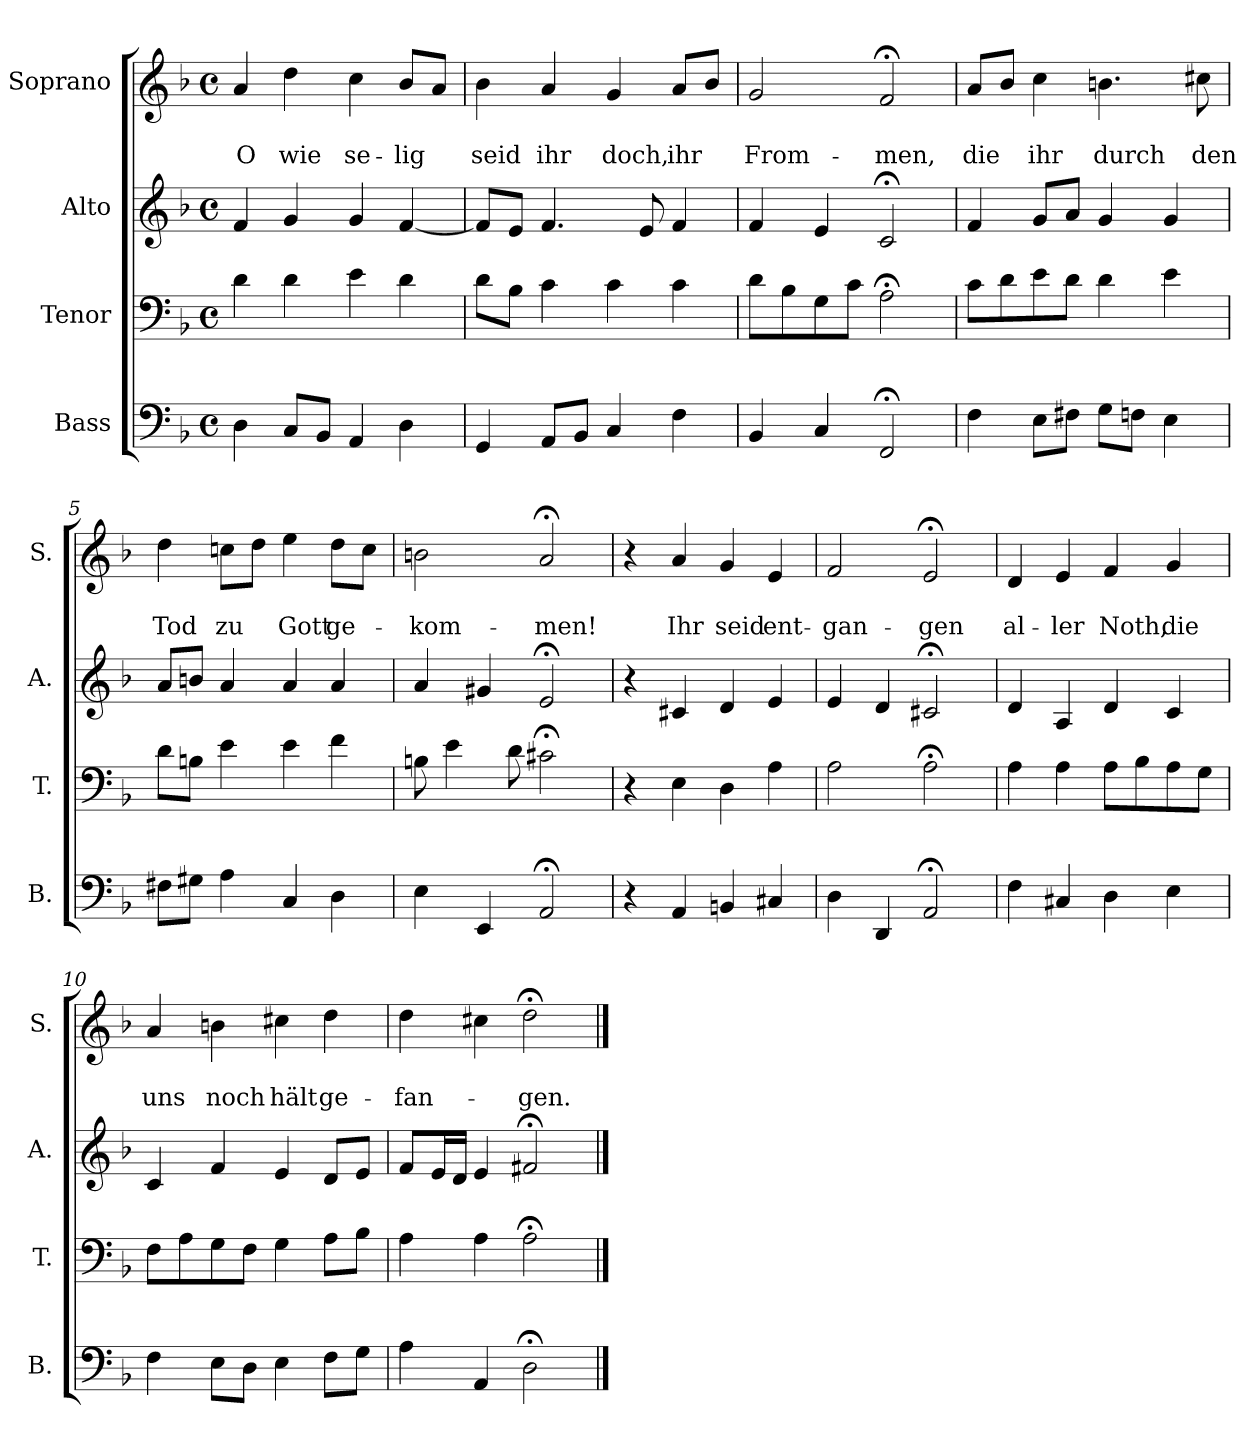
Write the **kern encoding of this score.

**kern	**kern	**kern	**kern	**text	**text
*part4	*part3	*part2	*part1	*part1	*part1
*staff4	*staff3	*staff2	*staff1	*staff1	*staff1
*I"Bass	*I"Tenor	*I"Alto	*I"Soprano	*	*
*I'B.	*I'T.	*I'A.	*I'S.	*	*
*clefF4	*clefF4	*clefG2	*clefG2	*	*
*k[b-]	*k[b-]	*k[b-]	*k[b-]	*	*
*F:	*F:	*F:	*d:	*	*
*M4/4	*M4/4	*M4/4	*M4/4	*	*
*met(c)	*met(c)	*met(c)	*met(c)	*	*
=1	=1	=1	=1	=1	=1
4D\	4d\	4f/	4a/	.	O
8C/L	4d\	4g/	4dd\	.	wie
8BB-/J	.	.	.	.	.
4AA/	4e\	4g/	4cc\	.	se-
4D\	4d\	[4f/	8b-/L	.	-lig
.	.	.	8a/J	.	.
=2	=2	=2	=2	=2	=2
4GG/	8d\L	8f/L]	4b-\	.	seid
.	8B-\J	8e/J	.	.	.
8AA/L	4c\	4.f/	4a/	.	ihr
8BB-/J	.	.	.	.	.
4C/	4c\	.	4g/	.	doch,
.	.	8e/	.	.	.
4F\	4c\	4f/	8a/L	.	ihr
.	.	.	8b-/J	.	.
=3	=3	=3	=3	=3	=3
4BB-/	8d\L	4f/	2g/	.	From-
.	8B-\	.	.	.	.
4C/	8G\	4e/	.	.	.
.	8c\J	.	.	.	.
2FF;</	2A;<\	2c;</	2f;</	.	-men,
=4	=4	=4	=4	=4	=4
4F\	8c\L	4f/	8a/L	.	die
.	8d\	.	8b-/J	.	.
8E\L	8e\	8g/L	4cc\	.	ihr
8F#X\J	8d\J	8a/J	.	.	.
8G\L	4d\	4g/	4.bn\	.	durch
8Fn\J	.	.	.	.	.
4E\	4e\	4g/	.	.	.
.	.	.	8cc#X\	.	den
=5	=5	=5	=5	=5	=5
8F#X\L	8d\L	8a/L	4dd\	.	Tod
8G#X\J	8Bn\J	8bn/J	.	.	.
4A\	4e\	4a/	8ccn\L	.	zu
.	.	.	8dd\J	.	.
4C/	4e\	4a/	4ee\	.	Gott
4D\	4f\	4a/	8dd\L	.	ge-
.	.	.	8cc\J	.	.
=6	=6	=6	=6	=6	=6
4E\	8Bn\	4a/	2bn\	.	-kom-
.	4e\	.	.	.	.
4EE/	.	4g#X/	.	.	.
.	8d\	.	.	.	.
2AA;</	2c#X;<\	2e;</	2a;</	.	-men!
!!LO:LB:g=z
=7	=7	=7	=7	=7	=7
4r	4r	4r	4r	.	.
4AA/	4E\	4c#X/	4a/	.	Ihr
4BBn/	4D\	4d/	4g/	.	seid
4C#X/	4A\	4e/	4e/	.	ent-
=8	=8	=8	=8	=8	=8
4D\	2A\	4e/	2f/	.	-gan-
4DD/	.	4d/	.	.	.
2AA;</	2A;<\	2c#X;</	2e;</	.	-gen
=9	=9	=9	=9	=9	=9
4F\	4A\	4d/	4d/	.	al-
4C#X/	4A\	4A/	4e/	.	-ler
4D\	8A\L	4d/	4f/	.	Noth,
.	8B-\	.	.	.	.
4E\	8A\	4c/	4g/	.	die
.	8G\J	.	.	.	.
=10	=10	=10	=10	=10	=10
4F\	8F\L	4c/	4a/	.	uns
.	8A\	.	.	.	.
8E\L	8G\	4f/	4bn\	.	noch
8D\J	8F\J	.	.	.	.
4E\	4G\	4e/	4cc#X\	.	hält
8F\L	8A\L	8d/L	4dd\	.	ge-
8G\J	8B-\J	8e/J	.	.	.
=11	=11	=11	=11	=11	=11
4A\	4A\	8f/L	4dd\	.	-fan-
.	.	16e/L	.	.	.
.	.	16d/JJ	.	.	.
4AA/	4A\	4e/	4cc#X\	.	.
2D;<\	2A;<\	2f#X;</	2dd;<\	.	-gen.
==	==	==	==	==	==
*-	*-	*-	*-	*-	*-
